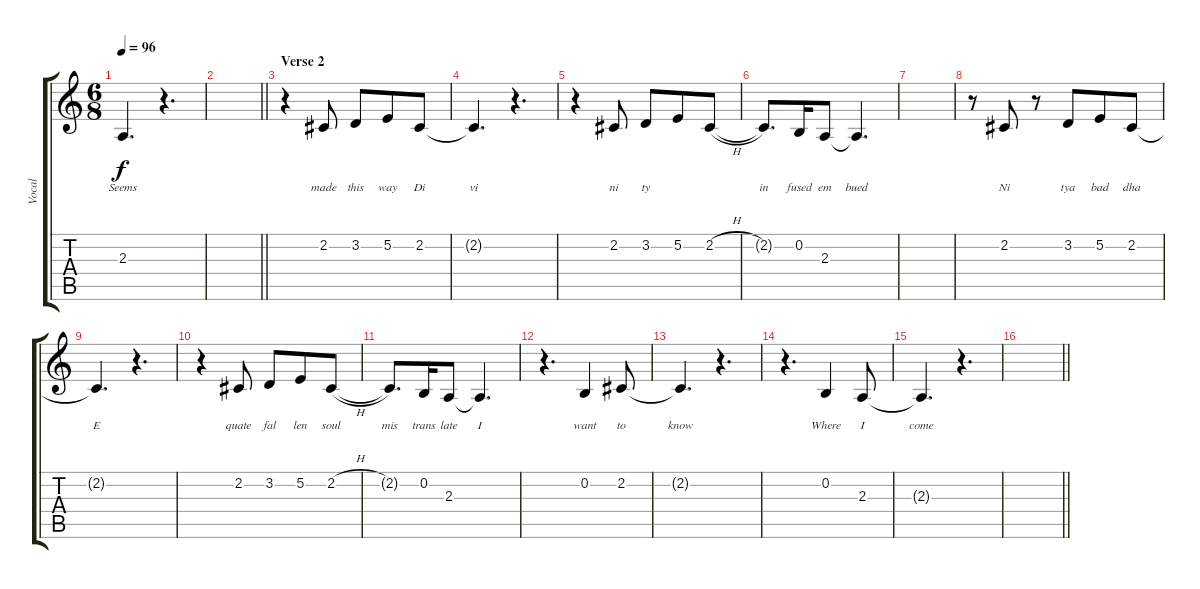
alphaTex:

\track ("Vocal" "Vocal") {instrument acousticgrandpiano}
\staff {score tabs}
\tuning (E4 B3 G3 D3 A2 E2) {hide}
\ts (6 8)
\tempo 96
\clef g2
\ks c
2.3{t}.4{d lyrics (0 "Seems") lyrics (1 "") lyrics (2 "") lyrics (3 "") lyrics (4 "") dy f} r.4{d} |
\barLineRight lightlight
|
\section ("" "Verse 2")
r.4 2.2.8{lyrics (0 "made") lyrics (1 "") lyrics (2 "") lyrics (3 "") lyrics (4 "")} 3.2.8{lyrics (0 "this") lyrics (1 "") lyrics (2 "") lyrics (3 "") lyrics (4 "")} 5.2.8{lyrics (0 "way") lyrics (1 "") lyrics (2 "") lyrics (3 "") lyrics (4 "")} 2.2.8{lyrics (0 "Di") lyrics (1 "") lyrics (2 "") lyrics (3 "") lyrics (4 "")} |
2.2{t}.4{d lyrics (0 "vi") lyrics (1 "") lyrics (2 "") lyrics (3 "") lyrics (4 "")} r.4{d} |
r.4 2.2.8{lyrics (0 "ni") lyrics (1 "") lyrics (2 "") lyrics (3 "") lyrics (4 "")} 3.2.8{lyrics (0 "ty") lyrics (1 "") lyrics (2 "") lyrics (3 "") lyrics (4 "")} 5.2.8{lyrics (0 "") lyrics (1 "") lyrics (2 "") lyrics (3 "") lyrics (4 "")} 2.2{h}.8{lyrics (0 "") lyrics (1 "") lyrics (2 "") lyrics (3 "") lyrics (4 "")} |
2.2{t}.8{d lyrics (0 "in") lyrics (1 "") lyrics (2 "") lyrics (3 "") lyrics (4 "")} 0.2.16{lyrics (0 "fused") lyrics (1 "") lyrics (2 "") lyrics (3 "") lyrics (4 "")} 2.3.8{lyrics (0 "em") lyrics (1 "") lyrics (2 "") lyrics (3 "") lyrics (4 "")} 2.3{t}.4{d lyrics (0 "bued") lyrics (1 "") lyrics (2 "") lyrics (3 "") lyrics (4 "")} |
|
r.8 2.2.8{lyrics (0 "Ni") lyrics (1 "") lyrics (2 "") lyrics (3 "") lyrics (4 "")} r.8 3.2.8{lyrics (0 "tya") lyrics (1 "") lyrics (2 "") lyrics (3 "") lyrics (4 "")} 5.2.8{lyrics (0 "bad") lyrics (1 "") lyrics (2 "") lyrics (3 "") lyrics (4 "")} 2.2.8{lyrics (0 "dha") lyrics (1 "") lyrics (2 "") lyrics (3 "") lyrics (4 "")} |
2.2{t}.4{d lyrics (0 "E") lyrics (1 "") lyrics (2 "") lyrics (3 "") lyrics (4 "")} r.4{d} |
r.4 2.2.8{lyrics (0 "quate") lyrics (1 "") lyrics (2 "") lyrics (3 "") lyrics (4 "")} 3.2.8{lyrics (0 "fal") lyrics (1 "") lyrics (2 "") lyrics (3 "") lyrics (4 "")} 5.2.8{lyrics (0 "len") lyrics (1 "") lyrics (2 "") lyrics (3 "") lyrics (4 "")} 2.2{h}.8{lyrics (0 "soul") lyrics (1 "") lyrics (2 "") lyrics (3 "") lyrics (4 "")} |
2.2{t}.8{d lyrics (0 "mis") lyrics (1 "") lyrics (2 "") lyrics (3 "") lyrics (4 "")} 0.2.16{lyrics (0 "trans") lyrics (1 "") lyrics (2 "") lyrics (3 "") lyrics (4 "")} 2.3.8{lyrics (0 "late") lyrics (1 "") lyrics (2 "") lyrics (3 "") lyrics (4 "")} 2.3{t}.4{d lyrics (0 "I") lyrics (1 "") lyrics (2 "") lyrics (3 "") lyrics (4 "")} |
r.4{d} 0.2.4{lyrics (0 "want") lyrics (1 "") lyrics (2 "") lyrics (3 "") lyrics (4 "")} 2.2.8{lyrics (0 "to") lyrics (1 "") lyrics (2 "") lyrics (3 "") lyrics (4 "")} |
2.2{t}.4{d lyrics (0 "know") lyrics (1 "") lyrics (2 "") lyrics (3 "") lyrics (4 "")} r.4{d} |
r.4{d} 0.2.4{lyrics (0 "Where") lyrics (1 "") lyrics (2 "") lyrics (3 "") lyrics (4 "")} 2.3.8{lyrics (0 "I") lyrics (1 "") lyrics (2 "") lyrics (3 "") lyrics (4 "")} |
2.3{t}.4{d lyrics (0 "come") lyrics (1 "") lyrics (2 "") lyrics (3 "") lyrics (4 "")} r.4{d} |
\barLineRight lightlight
